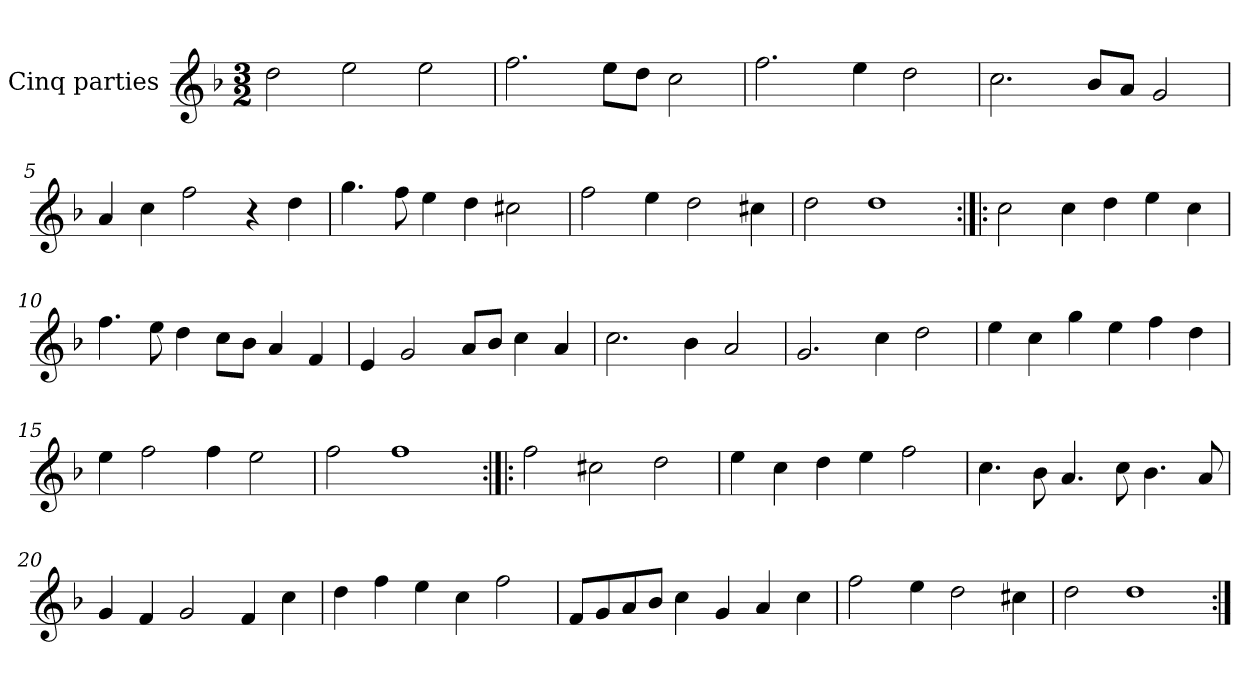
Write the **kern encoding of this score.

**kern
*part1
*staff1
*I"Cinq parties
*clefG2
*k[b-]
*M3/2
*MM180
=1
2dd\
2ee\
2ee\
=2
2.ff\
8ee\L
8dd\J
2cc\
=3
2.ff\
4ee\
2dd\
=4
2.cc\
8b-/L
8a/J
2g/
=5
4a/
4cc\
2ff\
4r
4dd\
=6
4.gg\
8ff\
4ee\
4dd\
2cc#X\
=7
2ff\
4ee\
2dd\
4cc#X\
=8
2dd\
1dd
=9:|!|:
2cc\
4cc\
4dd\
4ee\
4cc\
=10
4.ff\
8ee\
4dd\
8cc\L
8b-\J
4a/
4f/
=11
4e/
2g/
8a/L
8b-/J
4cc\
4a/
=12
2.cc\
4b-\
2a/
=13
2.g/
4cc\
2dd\
=14
4ee\
4cc\
4gg\
4ee\
4ff\
4dd\
=15
4ee\
2ff\
4ff\
2ee\
=16
2ff\
1ff
=17:|!|:
2ff\
2cc#X\
2dd\
=18
4ee\
4cc\
4dd\
4ee\
2ff\
=19
4.cc\
8b-\
4.a/
8cc\
4.b-\
8a/
=20
4g/
4f/
2g/
4f/
4cc\
=21
4dd\
4ff\
4ee\
4cc\
2ff\
=22
8f/L
8g/
8a/
8b-/J
4cc\
4g/
4a/
4cc\
=23
2ff\
4ee\
2dd\
4cc#X\
=24
2dd\
1dd
=:|!
*-
